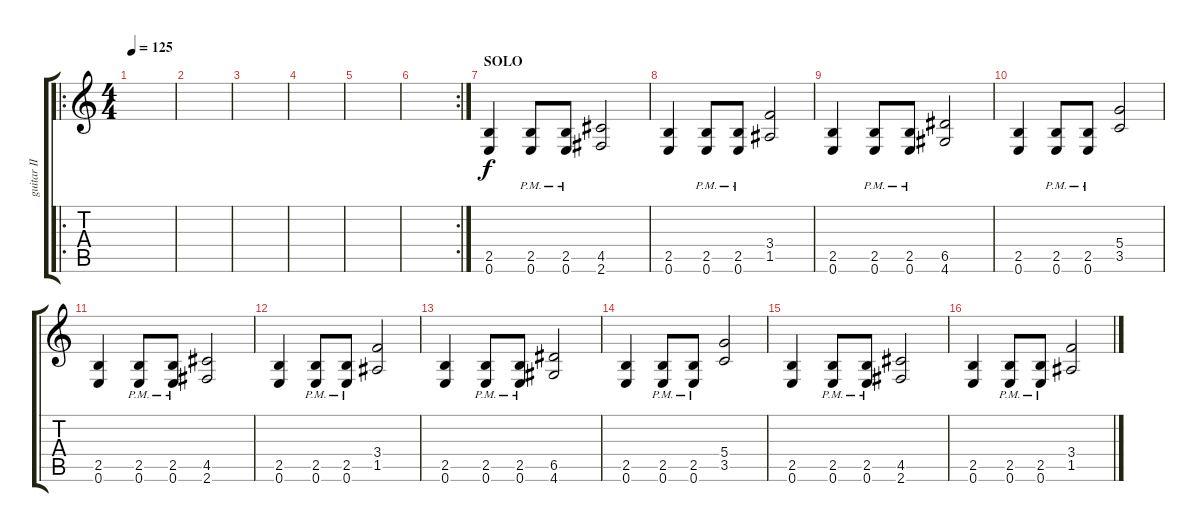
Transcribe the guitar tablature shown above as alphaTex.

\track ("guitar II" "guitar II") {instrument distortionguitar}
\staff {score tabs}
\tuning (E4 B3 G3 D3 A2 E2) {hide}
\ro
\ts (4 4)
\tempo 125
\clef g2
\ks c
|
|
|
|
|
\rc 2
|
\section ("" "SOLO")
(2.5 0.6).4 (2.5{pm} 0.6{pm}).8 (2.5{pm} 0.6{pm}).8 (4.5 2.6).2 |
(2.5 0.6).4 (2.5{pm} 0.6{pm}).8 (2.5{pm} 0.6{pm}).8 (3.4 1.5).2 |
(2.5 0.6).4 (2.5{pm} 0.6{pm}).8 (2.5{pm} 0.6{pm}).8 (6.5 4.6).2 |
(2.5 0.6).4 (2.5{pm} 0.6{pm}).8 (2.5{pm} 0.6{pm}).8 (5.4 3.5).2 |
(2.5 0.6).4 (2.5{pm} 0.6{pm}).8 (2.5{pm} 0.6{pm}).8 (4.5 2.6).2 |
(2.5 0.6).4 (2.5{pm} 0.6{pm}).8 (2.5{pm} 0.6{pm}).8 (3.4 1.5).2 |
(2.5 0.6).4 (2.5{pm} 0.6{pm}).8 (2.5{pm} 0.6{pm}).8 (6.5 4.6).2 |
(2.5 0.6).4 (2.5{pm} 0.6{pm}).8 (2.5{pm} 0.6{pm}).8 (5.4 3.5).2 |
(2.5 0.6).4 (2.5{pm} 0.6{pm}).8 (2.5{pm} 0.6{pm}).8 (4.5 2.6).2 |
(2.5 0.6).4 (2.5{pm} 0.6{pm}).8 (2.5{pm} 0.6{pm}).8 (3.4 1.5).2
